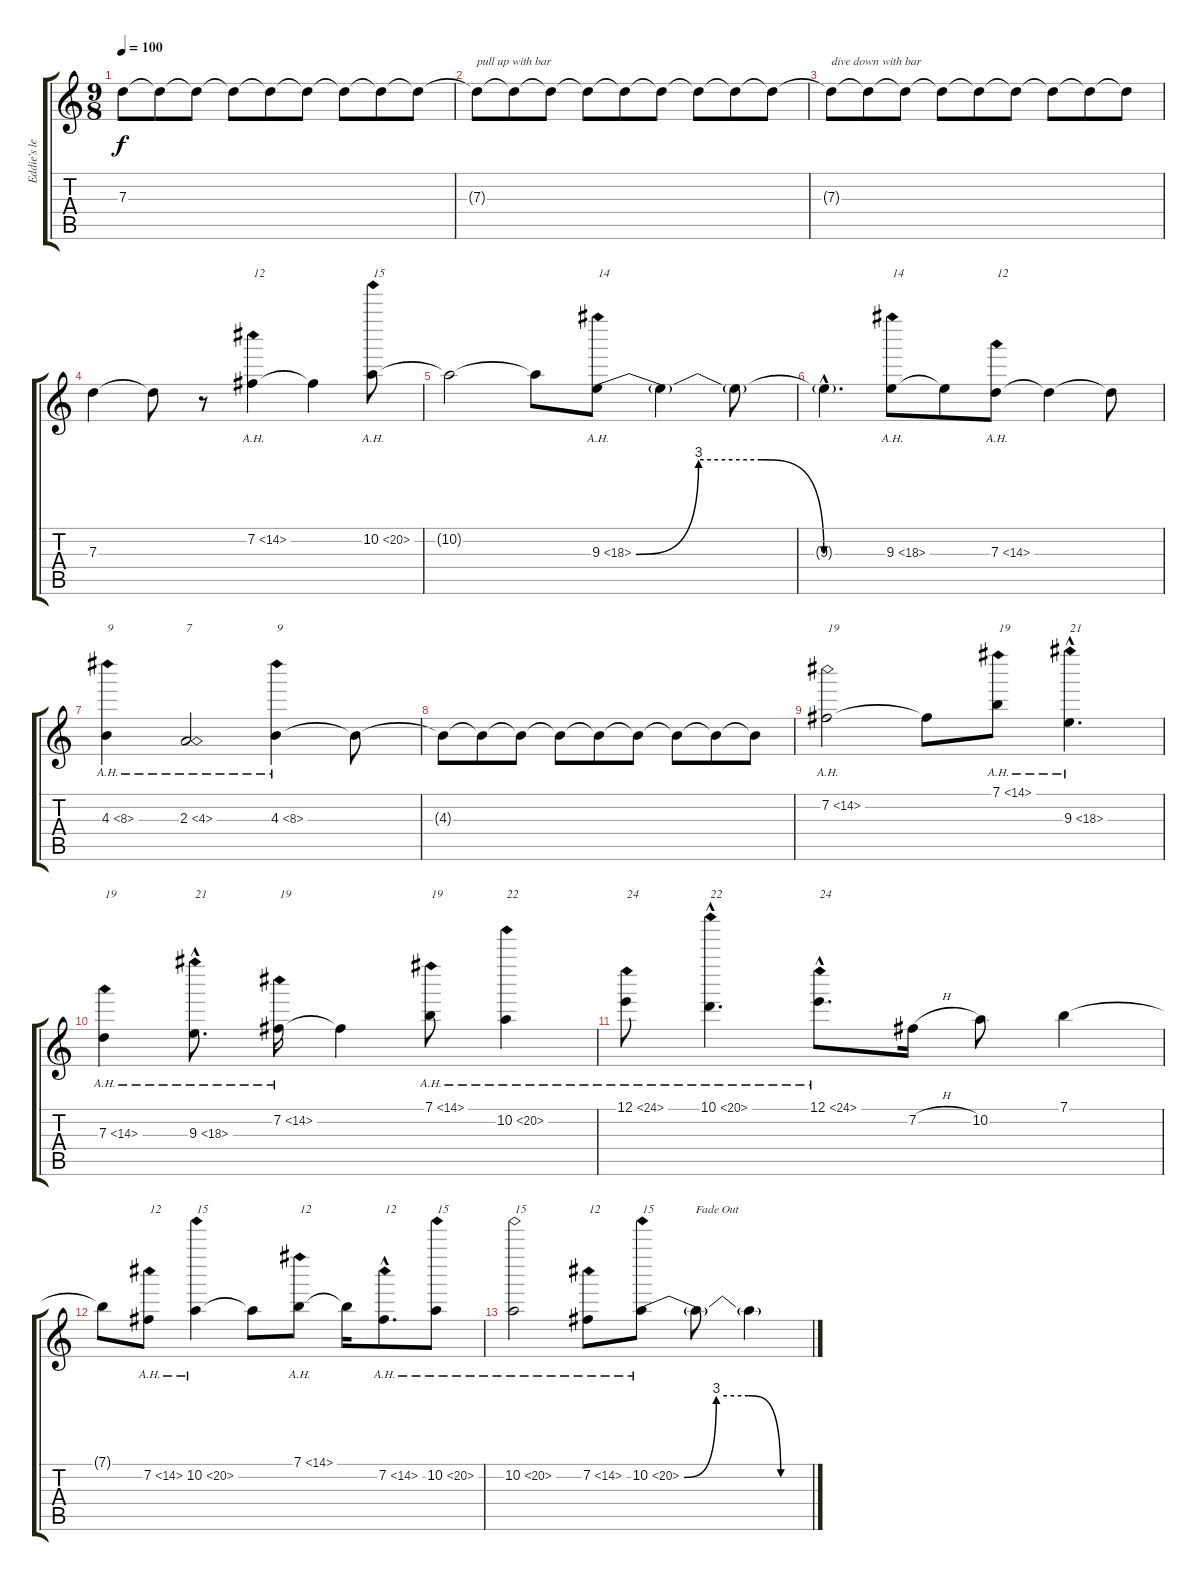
\track ("Eddie's leads" "Eddie's le") {instrument distortionguitar}
\staff {score tabs}
\tuning (E4 B3 G3 D3 A2 E2) {hide}
\ts (9 8)
\tempo 100
\clef g2
\ks c
7.3{t}.8{dy f} 7.3{t}.8 7.3{t}.8 7.3{t}.8 7.3{t}.8 7.3{t}.8 7.3{t}.8 7.3{t}.8 7.3{t}.8 |
7.3{t}.8{txt "pull up with bar"} 7.3{t}.8 7.3{t}.8 7.3{t}.8 7.3{t}.8 7.3{t}.8 7.3{t}.8 7.3{t}.8 7.3{t}.8 |
7.3{t}.8{txt "dive down with bar"} 7.3{t}.8 7.3{t}.8 7.3{t}.8 7.3{t}.8 7.3{t}.8 7.3{t}.8 7.3{t}.8 7.3{t}.8 |
7.3.4 7.3{t}.8 r.8 7.2{ah 7}.4{txt "12"} 7.2{t}.4 10.2{ah 10}.8{txt "15"} |
10.2{t}.2 10.2{t}.8 9.3{be (custom 0 0 15 12 30 12 45 0 60 0) ah 9}.8{txt "14"} 9.3{t}.4 9.3{t}.8 |
9.3{hac t}.4{d} 9.3{ah 9}.8{txt "14"} 9.3{t}.8 7.3{ah 7}.8{txt "12"} 7.3{t}.4 7.3{t}.8 |
4.3{ah 4}.4{txt "9"} 2.3{ah 2}.2{txt "7"} 4.3{ah 4}.4{txt "9"} 4.3{t}.8 |
4.3{t}.8 4.3{t}.8 4.3{t}.8 4.3{t}.8 4.3{t}.8 4.3{t}.8 4.3{t}.8 4.3{t}.8 4.3{t}.8 |
7.2{ah 7}.2{txt "19"} 7.2{t}.8 7.1{ah 7}.8{txt "19"} 9.3{ah 9 hac}.4{d txt "21"} |
7.3{ah 7}.4{txt "19"} 9.3{ah 9 hac}.8{d txt "21"} 7.2{ah 7}.16{txt "19"} 7.2{t}.4 7.1{ah 7}.8{txt "19"} 10.2{ah 10}.4{txt "22"} |
12.1{ah 12}.8{txt "24"} 10.1{ah 10 hac}.4{d txt "22"} 12.1{ah 12 hac}.8{d txt "24"} 7.2{h}.16 10.2.8 7.1.4 |
7.1{t}.8 7.2{ah 7}.8{txt "12"} 10.2{ah 10}.4{txt "15"} 10.2{t}.8 7.1{ah 7}.8{txt "12"} 7.1{t}.16 7.2{ah 7 hac}.8{d txt "12"} 10.2{ah 10}.8{txt "15"} |
10.2{ah 10}.2{txt "15"} 7.2{ah 7}.8{txt "12"} 10.2{be (custom 0 0 15 12 30 12 45 0 60 0) ah 10}.8{txt "15"} 10.2{t}.8{txt "Fade Out"} 10.2{t}.4
